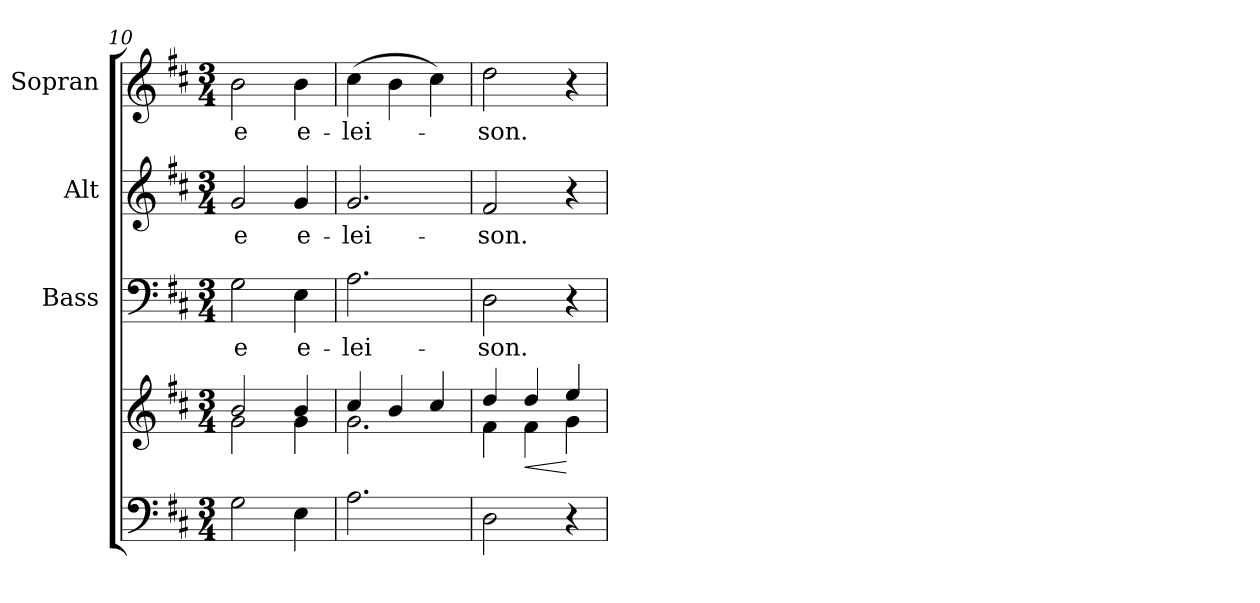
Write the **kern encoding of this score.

**kern	**kern	**dynam	**kern	**text	**kern	**text	**kern	**text
*part4	*part4	*part4	*part3	*part3	*part2	*part2	*part1	*part1
*staff5	*staff4	*staff4/5	*staff3	*staff3	*staff2	*staff2	*staff1	*staff1
*	*	*	*I"Bass	*	*I"Alt	*	*I"Sopran	*
*	*	*	*I'B.	*	*I'A.	*	*I'S.	*
*clefF4	*clefG2	*	*clefF4	*	*clefG2	*	*clefG2	*
*k[f#c#]	*k[f#c#]	*	*k[f#c#]	*	*k[f#c#]	*	*k[f#c#]	*
*D:	*D:	*	*D:	*	*D:	*	*D:	*
*M3/4	*M3/4	*	*M3/4	*	*M3/4	*	*M3/4	*
=10	=10	=10	=10	=10	=10	=10	=10	=10
*	*^	*	*	*	*	*	*	*
!	!	!	!	!	!LO:LY:b	!	!LO:LY:b	!	!LO:LY:b
2G\	2b/	2g\	.	2G\	-e	2g/	-e	2b\	-e
!	!	!	!	!	!LO:LY:b	!	!LO:LY:b	!	!LO:LY:b
4E\	4b/	4g\	.	4E\	e-	4g/	e-	4b\	e-
=11	=11	=11	=11	=11	=11	=11	=11	=11	=11
!	!	!	!	!	!LO:LY:b	!	!LO:LY:b	!	!LO:LY:b
2.A\	4cc#/	2.g\	.	2.A\	-lei-	2.g/	-lei-	(>4cc#\	-lei-
.	4b/	.	.	.	.	.	.	4b\	.
.	4cc#/	.	.	.	.	.	.	4cc#\)	.
=12	=12	=12	=12	=12	=12	=12	=12	=12	=12
!	!	!	!	!	!LO:LY:b	!	!LO:LY:b	!	!LO:LY:b
2D\	4dd/	4f#\	.	2D\	-son.	2f#/	-son.	2dd\	-son.
!	!	!	!LO:HP:b	!	!	!	!	!	!
.	4dd/	4f#\	<	.	.	.	.	.	.
4r	4ee/	4g\	[	4r	.	4r	.	4r	.
*	*v	*v	*	*	*	*	*	*	*
=	=	=	=	=	=	=	=	=
*-	*-	*-	*-	*-	*-	*-	*-	*-
